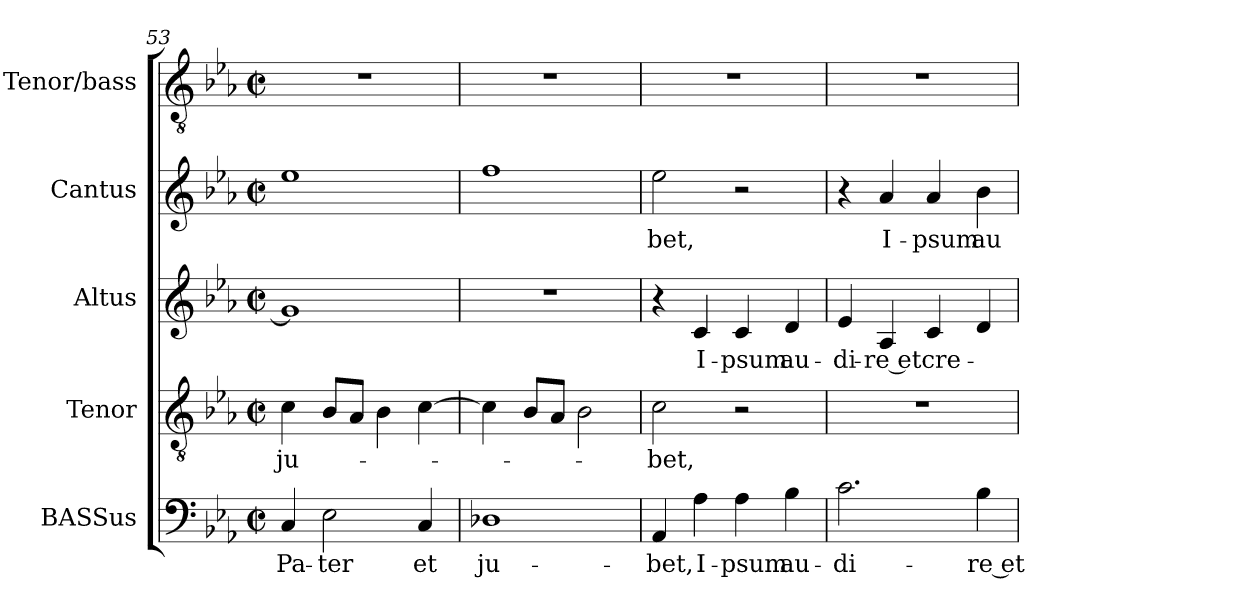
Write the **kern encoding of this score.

**kern	**text	**kern	**text	**kern	**text	**kern	**text	**kern
*part5	*part5	*part4	*part4	*part3	*part3	*part2	*part2	*part1
*staff5	*staff5	*staff4	*staff4	*staff3	*staff3	*staff2	*staff2	*staff1
*I"BASSus	*	*I"Tenor	*	*I"Altus	*	*I"Cantus	*	*I"Tenor/bass
*I'B.	*	*I'T.	*	*I'A.	*	*I'C.	*	*I't./b.
!!LO:LB:g=z
*clefF4	*	*clefGv2	*	*clefG2	*	*clefG2	*	*clefGv2
*	*	*ITrd7c12	*	*	*	*	*	*ITrd7c12
*k[b-e-a-]	*	*k[b-e-a-]	*	*k[b-e-a-]	*	*k[b-e-a-]	*	*k[b-e-a-]
*E-:	*	*E-:	*	*E-:	*	*E-:	*	*E-:
*M2/2	*	*M2/2	*	*M2/2	*	*M2/2	*	*M2/2
*met(c|)	*	*met(c|)	*	*met(c|)	*	*met(c|)	*	*met(c|)
=53	=53	=53	=53	=53	=53	=53	=53	=53
!	!LO:LY:b:color=#000000	!	!	!	!	!	!	!
!	!	!	!LO:LY:b:color=#000000	!	!	!	!	!
4Ci/	Pa-	4Ci\	ju-	1gi]	.	1ee-i	.	1r
!	!LO:LY:b:color=#000000	!	!	!	!	!	!	!
2E-i\	-ter	8BB-i/L	.	.	.	.	.	.
.	.	8AA-i/J	.	.	.	.	.	.
.	.	4BB-i\	.	.	.	.	.	.
!	!LO:LY:b:color=#000000	!	!	!	!	!	!	!
4Ci/	et	[>4Ci\	.	.	.	.	.	.
=54	=54	=54	=54	=54	=54	=54	=54	=54
!	!LO:LY:b:color=#000000	!	!	!	!	!	!	!
1D-Xi	ju-	4Ci\]	.	1r	.	1ffi	.	1r
.	.	8BB-i/L	.	.	.	.	.	.
.	.	8AA-i/J	.	.	.	.	.	.
.	.	2BB-i\	.	.	.	.	.	.
=55	=55	=55	=55	=55	=55	=55	=55	=55
!	!LO:LY:b:color=#000000	!	!	!	!	!	!	!
!	!	!	!LO:LY:b:color=#000000	!	!	!	!	!
!	!	!	!	!	!	!	!LO:LY:b:color=#000000	!
4AA-i/	-bet,	2Ci\	-bet,	4r	.	2ee-i\	-bet,	1r
!	!LO:LY:b:color=#000000	!	!	!	!	!	!	!
!	!	!	!	!	!LO:LY:b:color=#000000	!	!	!
4A-i\	I-	.	.	4ci/	I-	.	.	.
!	!LO:LY:b:color=#000000	!	!	!	!	!	!	!
!	!	!	!	!	!LO:LY:b:color=#000000	!	!	!
4A-i\	-psum	2r	.	4ci/	-psum	2r	.	.
!	!LO:LY:b:color=#000000	!	!	!	!	!	!	!
!	!	!	!	!	!LO:LY:b:color=#000000	!	!	!
4B-i\	au-	.	.	4di/	au-	.	.	.
=56	=56	=56	=56	=56	=56	=56	=56	=56
!	!LO:LY:b:color=#000000	!	!	!	!	!	!	!
!	!	!	!	!	!LO:LY:b:color=#000000	!	!	!
2.ci\	-di-	1r	.	4e-i/	-di-	4r	.	1r
!	!	!	!	!	!LO:LY:b:color=#000000	!	!	!
!	!	!	!	!	!	!	!LO:LY:b:color=#000000	!
.	.	.	.	4A-i/	-re et	4a-i/	I-	.
!	!	!	!	!	!LO:LY:b:color=#000000	!	!	!
!	!	!	!	!	!	!	!LO:LY:b:color=#000000	!
.	.	.	.	4ci/	cre-	4a-i/	-psum	.
!	!LO:LY:b:color=#000000	!	!	!	!	!	!	!
!	!	!	!	!	!	!	!LO:LY:b:color=#000000	!
4B-i\	-re et	.	.	4di/	.	4b-i\	au-	.
=	=	=	=	=	=	=	=	=
*-	*-	*-	*-	*-	*-	*-	*-	*-
